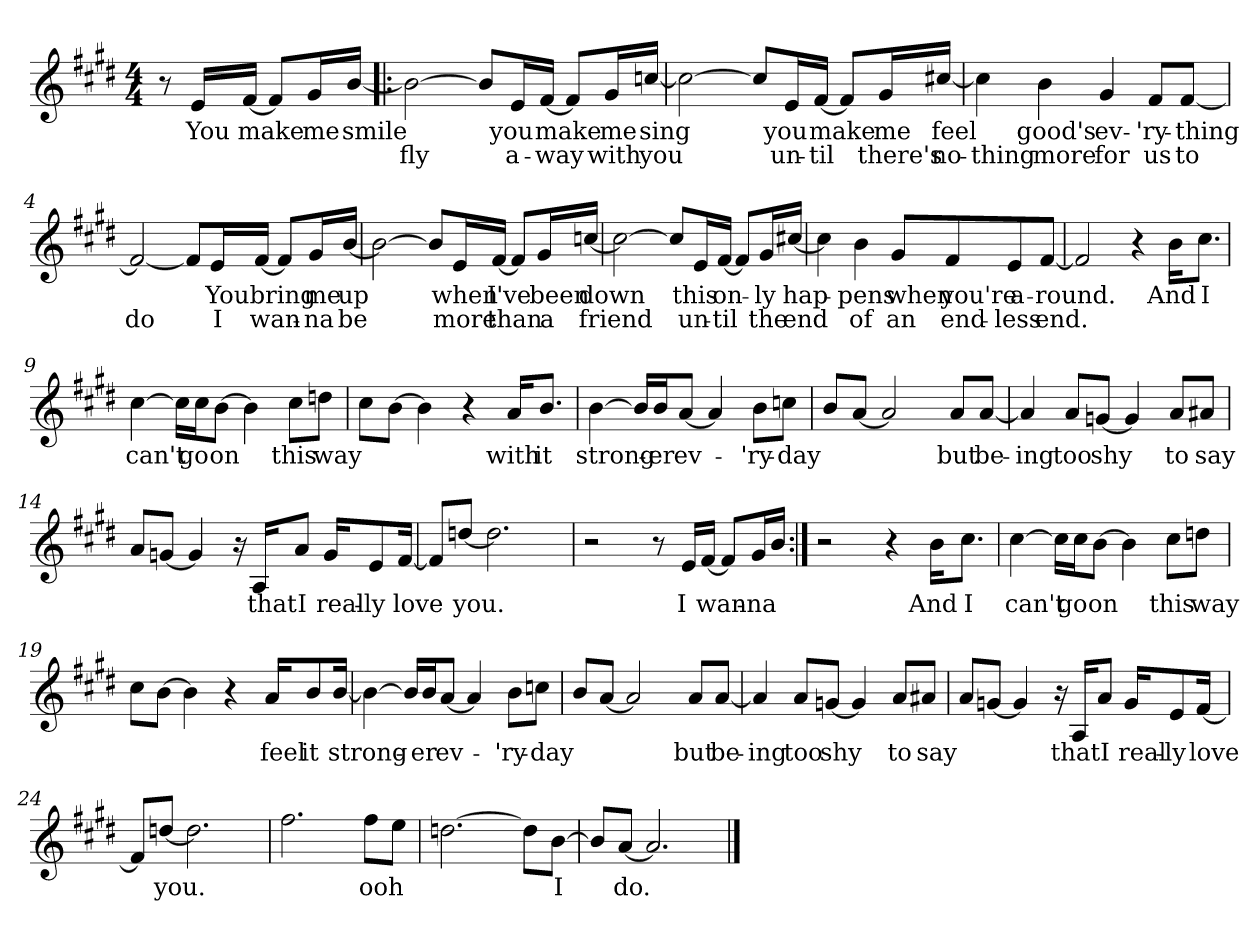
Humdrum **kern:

**kern	**text	**text
*part1	*part1	*part1
*staff1	*staff1	*staff1
*clefG2	*	*
*k[f#c#g#d#]	*	*
*E:	*	*
*M4/4	*	*
=	=	=
8r	.	.
!	!LO:LY:b	!
16e/LL	You	.
!	!LO:LY:b	!
[16f#/JJ	make	.
8f#/L]	.	.
!	!LO:LY:b	!
16g#/L	me	.
!	!LO:LY:b	!
[16b/JJ	smile	.
=1!|:	=1!|:	=1!|:
!	!	!LO:LY:b
2b\_	.	fly
8b/L]	.	.
!	!LO:LY:b	!LO:LY:b
16e/L	you	a-
!	!LO:LY:b	!LO:LY:b
[16f#/JJ	make	-way
8f#/L]	.	.
!	!LO:LY:b	!LO:LY:b
16g#/L	me	with
!	!LO:LY:b	!LO:LY:b
[16ccn/JJ	sing	you
=2	=2	=2
2cc\_	.	.
8cc/L]	.	.
!	!LO:LY:b	!LO:LY:b
16e/L	you	un-
!	!LO:LY:b	!LO:LY:b
[16f#/JJ	make	-til
8f#/L]	.	.
!	!LO:LY:b	!LO:LY:b
16g#/L	me	there's
!	!LO:LY:b	!LO:LY:b
[16cc#X/JJ	feel	no-
!!LO:LB:g=z
=3	=3	=3
!	!	!LO:LY:b
4cc#\]	.	-thing
!	!LO:LY:b	!LO:LY:b
4b\	good's	more
!	!LO:LY:b	!LO:LY:b
4g#/	ev-	for
!	!LO:LY:b	!LO:LY:b
8f#/L	-'ry-	us
!	!LO:LY:b	!LO:LY:b
[8f#/J	-thing	to
=4	=4	=4
!	!	!LO:LY:b
2f#/_	.	do
8f#/L]	.	.
!	!LO:LY:b	!LO:LY:b
16e/L	You	I
!	!LO:LY:b	!LO:LY:b
[16f#/JJ	bring	wan-
8f#/L]	.	.
!	!LO:LY:b	!LO:LY:b
16g#/L	me	-na
!	!LO:LY:b	!LO:LY:b
[16b/JJ	up	be
=5	=5	=5
2b\_	.	.
8b/L]	.	.
!	!LO:LY:b	!LO:LY:b
16e/L	when	more
!	!LO:LY:b	!LO:LY:b
[16f#/JJ	I've	than
8f#/L]	.	.
!	!LO:LY:b	!LO:LY:b
16g#/L	been	a
!	!LO:LY:b	!LO:LY:b
[16ccn/JJ	down	friend
!!LO:LB:g=z
=6	=6	=6
2cc\_	.	.
8cc/L]	.	.
!	!LO:LY:b	!LO:LY:b
16e/L	this	un-
!	!LO:LY:b	!LO:LY:b
[16f#/JJ	on-	-til
8f#/L]	.	.
!	!LO:LY:b	!LO:LY:b
16g#/L	-ly	the
!	!LO:LY:b	!LO:LY:b
[16cc#X/JJ	hap-	end
=7	=7	=7
4cc#\]	.	.
!	!LO:LY:b	!LO:LY:b
4b\	-pens	of
!	!LO:LY:b	!LO:LY:b
8g#/L	when	an
!	!LO:LY:b	!LO:LY:b
8f#/	you're	end-
!	!LO:LY:b	!LO:LY:b
8e/	a-	-less
!	!LO:LY:b	!LO:LY:b
[8f#/J	-round.	end.
=8	=8	=8
2f#/]	.	.
4r	.	.
!	!LO:LY:b	!
16b\KL	And	.
!	!LO:LY:b	!
8.cc#\J	I	.
!!LO:LB:g=z
=9	=9	=9
!	!LO:LY:b	!
[4cc#\	can't	.
16cc#\LL]	.	.
!	!LO:LY:b	!
16cc#\J	go	.
!	!LO:LY:b	!
[8b\J	on	.
4b\]	.	.
!	!LO:LY:b	!
8cc#\L	this	.
!	!LO:LY:b	!
8ddn\J	way	.
=10	=10	=10
8cc#\L	.	.
[8b\J	.	.
4b\]	.	.
4r	.	.
!	!LO:LY:b	!
16a/KL	with	.
!	!LO:LY:b	!
8.b/J	it	.
=11	=11	=11
!	!LO:LY:b	!
[4b\	strong-	.
16b/LL]	.	.
!	!LO:LY:b	!
16b/J	-er	.
!	!LO:LY:b	!
[8a/J	ev-	.
4a/]	.	.
!	!LO:LY:b	!
8b\L	-'ry-	.
!	!LO:LY:b	!
8ccn\J	-day	.
=12	=12	=12
8b/L	.	.
[8a/J	.	.
2a/]	.	.
!	!LO:LY:b	!
8a/L	but	.
!	!LO:LY:b	!
[8a/J	be-	.
!!LO:LB:g=z
=13	=13	=13
!	!LO:LY:b	!
4a/]	-ing	.
!	!LO:LY:b	!
8a/L	too	.
!	!LO:LY:b	!
[8gn/J	shy	.
4g/]	.	.
!	!LO:LY:b	!
8a/L	to	.
!	!LO:LY:b	!
8a#X/J	say	.
=14	=14	=14
8a/L	.	.
[8gn/J	.	.
4g/]	.	.
16r	.	.
!	!LO:LY:b	!
16A/KL	that	.
!	!LO:LY:b	!
8a/J	I	.
!	!LO:LY:b	!
16g/KL	real-	.
!	!LO:LY:b	!
8e/	-ly	.
!	!LO:LY:b	!
[16f#/Jk	love	.
=15	=15	=15
8f#/L]	.	.
!	!LO:LY:b	!
[8ddn/J	you.	.
2.dd\]	.	.
=16	=16	=16
2r	.	.
8r	.	.
!	!LO:LY:b	!
16e/LL	I	.
!	!LO:LY:b	!
[16f#/JJ	wan-	.
8f#/L]	.	.
!	!LO:LY:b	!
16g#/L	-na	.
16b/JJ	.	.
!!LO:LB:g=z
=17:|!	=17:|!	=17:|!
2r	.	.
4r	.	.
!	!LO:LY:b	!
16b\KL	And	.
!	!LO:LY:b	!
8.cc#\J	I	.
=18	=18	=18
!	!LO:LY:b	!
[4cc#\	can't	.
16cc#\LL]	.	.
!	!LO:LY:b	!
16cc#\J	go	.
!	!LO:LY:b	!
[8b\J	on	.
4b\]	.	.
!	!LO:LY:b	!
8cc#\L	this	.
!	!LO:LY:b	!
8ddn\J	way	.
=19	=19	=19
8cc#\L	.	.
[8b\J	.	.
4b\]	.	.
4r	.	.
!	!LO:LY:b	!
16a/KL	feel	.
!	!LO:LY:b	!
8b/	it	.
!	!LO:LY:b	!
[16b/Jk	strong-	.
=20	=20	=20
4b\_	.	.
16b/LL]	.	.
!	!LO:LY:b	!
16b/J	-er	.
!	!LO:LY:b	!
[8a/J	ev-	.
4a/]	.	.
!	!LO:LY:b	!
8b\L	-'ry-	.
!	!LO:LY:b	!
8ccn\J	-day	.
!!LO:LB:g=z
=21	=21	=21
8b/L	.	.
[8a/J	.	.
2a/]	.	.
!	!LO:LY:b	!
8a/L	but	.
!	!LO:LY:b	!
[8a/J	be-	.
=22	=22	=22
!	!LO:LY:b	!
4a/]	-ing	.
!	!LO:LY:b	!
8a/L	too	.
!	!LO:LY:b	!
[8gn/J	shy	.
4g/]	.	.
!	!LO:LY:b	!
8a/L	to	.
!	!LO:LY:b	!
8a#X/J	say	.
=23	=23	=23
8a/L	.	.
[8gn/J	.	.
4g/]	.	.
16r	.	.
!	!LO:LY:b	!
16A/KL	that	.
!	!LO:LY:b	!
8a/J	I	.
!	!LO:LY:b	!
16g/KL	real-	.
!	!LO:LY:b	!
8e/	-ly	.
!	!LO:LY:b	!
[16f#/Jk	love	.
=24	=24	=24
8f#/L]	.	.
!	!LO:LY:b	!
[8ddn/J	you.	.
2.dd\]	.	.
!!LO:LB:g=z
=25	=25	=25
2.ff#\	.	.
!	!LO:LY:b	!
8ff#\L	ooh	.
8ee\J	.	.
=26	=26	=26
[2.ddn\	.	.
8dd\L]	.	.
!	!LO:LY:b	!
[8b\J	I	.
=27	=27	=27
8b/L]	.	.
!	!LO:LY:b	!
[8a/J	do.	.
2.a/]	.	.
==	==	==
*-	*-	*-
